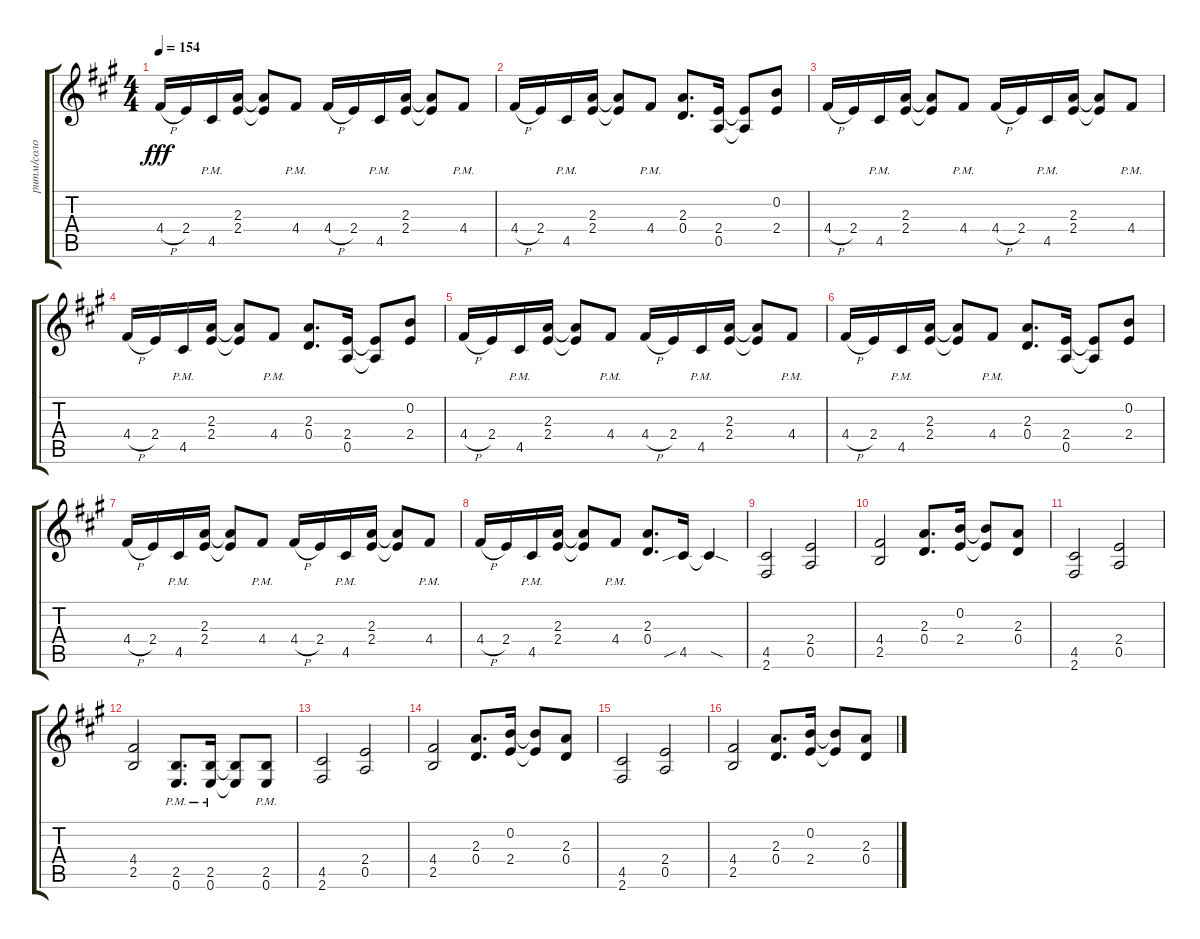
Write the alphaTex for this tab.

\track ("ритм/соло" "ритм/соло") {instrument overdrivenguitar}
\staff {score tabs}
\tuning (E4 B3 G3 D3 A2 E2) {hide}
\ts (4 4)
\tempo 154
\clef g2
\ks f#minor
4.4{h}.16{dy fff} 2.4.16 4.5{pm}.16 (2.3 2.4).16 (2.3{t} 2.4{t}).8 4.4{pm}.8 4.4{h}.16 2.4.16 4.5{pm}.16 (2.3 2.4).16 (2.3{t} 2.4{t}).8 4.4{pm}.8 |
4.4{h}.16 2.4.16 4.5{pm}.16 (2.3 2.4).16 (2.3{t} 2.4{t}).8 4.4{pm}.8 (2.3 0.4).8{d} (2.4 0.5).16 (2.4{t} 0.5{t}).8 (0.2 2.4).8 |
4.4{h}.16 2.4.16 4.5{pm}.16 (2.3 2.4).16 (2.3{t} 2.4{t}).8 4.4{pm}.8 4.4{h}.16 2.4.16 4.5{pm}.16 (2.3 2.4).16 (2.3{t} 2.4{t}).8 4.4{pm}.8 |
4.4{h}.16 2.4.16 4.5{pm}.16 (2.3 2.4).16 (2.3{t} 2.4{t}).8 4.4{pm}.8 (2.3 0.4).8{d} (2.4 0.5).16 (2.4{t} 0.5{t}).8 (0.2 2.4).8 |
4.4{h}.16 2.4.16 4.5{pm}.16 (2.3 2.4).16 (2.3{t} 2.4{t}).8 4.4{pm}.8 4.4{h}.16 2.4.16 4.5{pm}.16 (2.3 2.4).16 (2.3{t} 2.4{t}).8 4.4{pm}.8 |
4.4{h}.16 2.4.16 4.5{pm}.16 (2.3 2.4).16 (2.3{t} 2.4{t}).8 4.4{pm}.8 (2.3 0.4).8{d} (2.4 0.5).16 (2.4{t} 0.5{t}).8 (0.2 2.4).8 |
4.4{h}.16 2.4.16 4.5{pm}.16 (2.3 2.4).16 (2.3{t} 2.4{t}).8 4.4{pm}.8 4.4{h}.16 2.4.16 4.5{pm}.16 (2.3 2.4).16 (2.3{t} 2.4{t}).8 4.4{pm}.8 |
4.4{h}.16 2.4.16 4.5{pm}.16 (2.3 2.4).16 (2.3{t} 2.4{t}).8 4.4{pm}.8 (2.3 0.4).8{d} 4.5{sib}.16 4.5{sod t}.4 |
(4.5 2.6).2 (2.4 0.5).2 |
(4.4 2.5).2 (2.3 0.4).8{d} (0.2 2.4).16 (0.2{t} 2.4{t}).8 (2.3 0.4).8 |
(4.5 2.6).2 (2.4 0.5).2 |
(4.4 2.5).2 (2.5{pm} 0.6{pm}).8{d} (2.5{pm} 0.6{pm}).16 (2.5{t} 0.6{t}).8 (2.5{pm} 0.6{pm}).8 |
(4.5 2.6).2 (2.4 0.5).2 |
(4.4 2.5).2 (2.3 0.4).8{d} (0.2 2.4).16 (0.2{t} 2.4{t}).8 (2.3 0.4).8 |
(4.5 2.6).2 (2.4 0.5).2 |
(4.4 2.5).2 (2.3 0.4).8{d} (0.2 2.4).16 (0.2{t} 2.4{t}).8 (2.3 0.4).8
